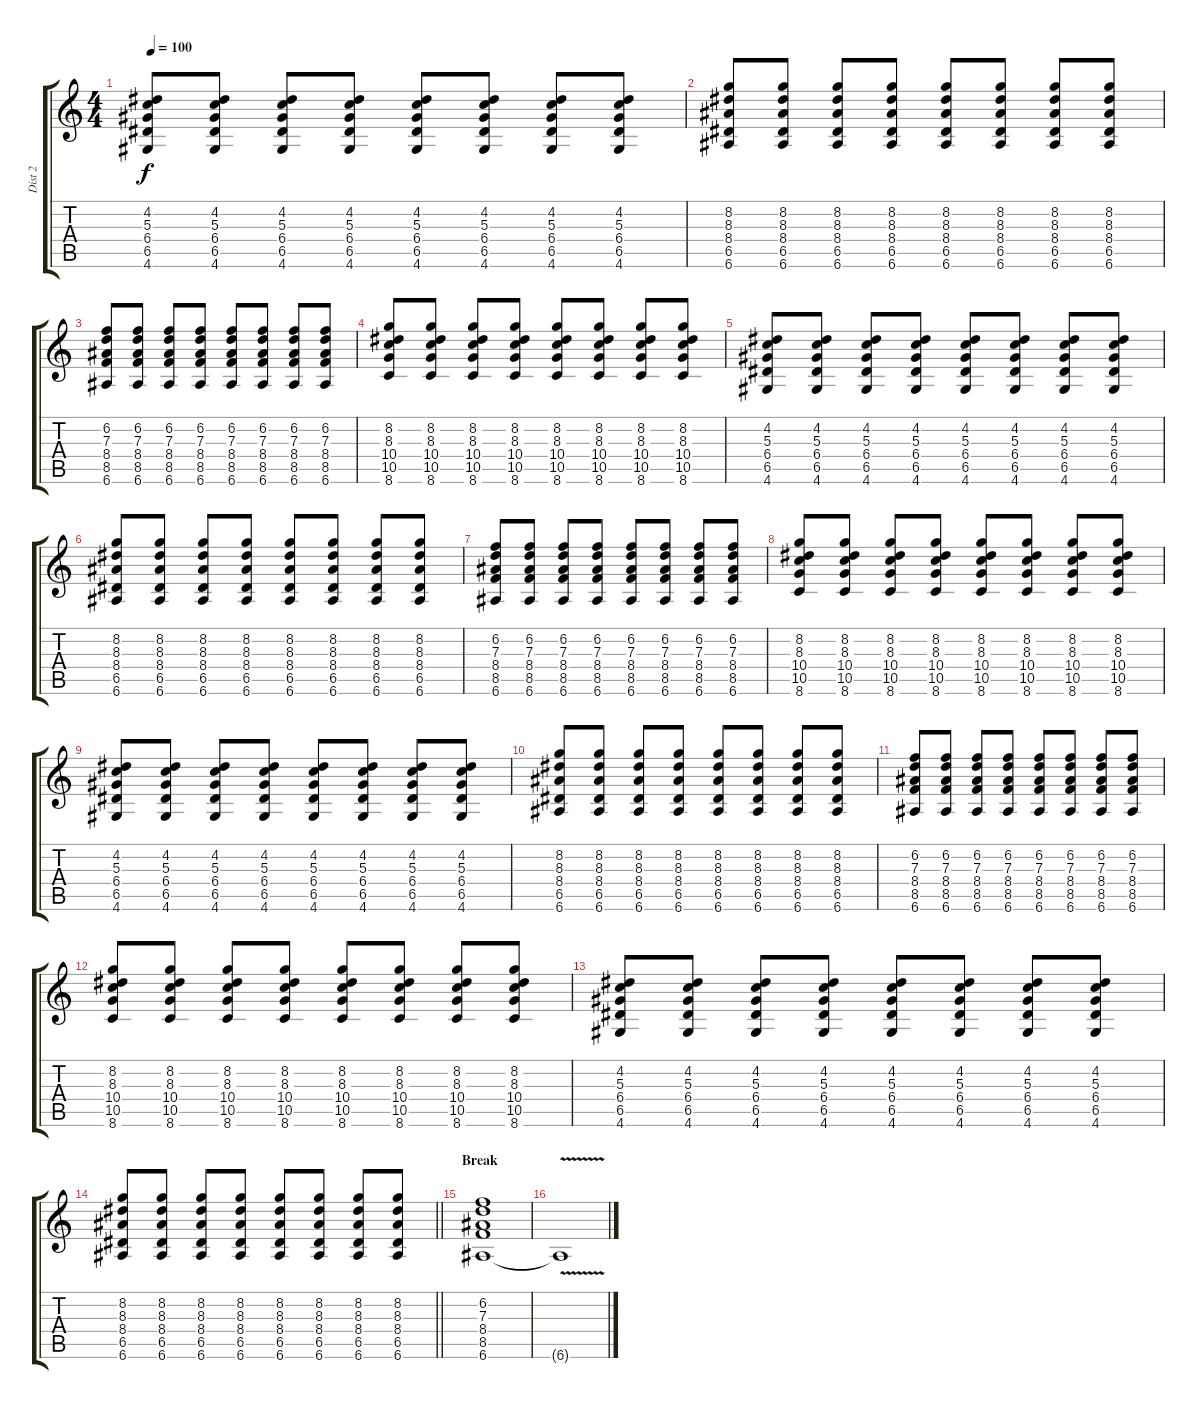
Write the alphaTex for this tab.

\track ("Dist 2" "Dist 2") {instrument overdrivenguitar}
\staff {score tabs}
\tuning (E4 B3 G3 D3 A2 E2) {hide}
\ts (4 4)
\tempo 100
\clef g2
\ks c
(4.2 5.3 6.4 6.5 4.6).8{dy f} (4.2 5.3 6.4 6.5 4.6).8 (4.2 5.3 6.4 6.5 4.6).8 (4.2 5.3 6.4 6.5 4.6).8 (4.2 5.3 6.4 6.5 4.6).8 (4.2 5.3 6.4 6.5 4.6).8 (4.2 5.3 6.4 6.5 4.6).8 (4.2 5.3 6.4 6.5 4.6).8 |
(8.2 8.3 8.4 6.5 6.6).8 (8.2 8.3 8.4 6.5 6.6).8 (8.2 8.3 8.4 6.5 6.6).8 (8.2 8.3 8.4 6.5 6.6).8 (8.2 8.3 8.4 6.5 6.6).8 (8.2 8.3 8.4 6.5 6.6).8 (8.2 8.3 8.4 6.5 6.6).8 (8.2 8.3 8.4 6.5 6.6).8 |
(6.2 7.3 8.4 8.5 6.6).8 (6.2 7.3 8.4 8.5 6.6).8 (6.2 7.3 8.4 8.5 6.6).8 (6.2 7.3 8.4 8.5 6.6).8 (6.2 7.3 8.4 8.5 6.6).8 (6.2 7.3 8.4 8.5 6.6).8 (6.2 7.3 8.4 8.5 6.6).8 (6.2 7.3 8.4 8.5 6.6).8 |
(8.2 8.3 10.4 10.5 8.6).8 (8.2 8.3 10.4 10.5 8.6).8 (8.2 8.3 10.4 10.5 8.6).8 (8.2 8.3 10.4 10.5 8.6).8 (8.2 8.3 10.4 10.5 8.6).8 (8.2 8.3 10.4 10.5 8.6).8 (8.2 8.3 10.4 10.5 8.6).8 (8.2 8.3 10.4 10.5 8.6).8 |
(4.2 5.3 6.4 6.5 4.6).8 (4.2 5.3 6.4 6.5 4.6).8 (4.2 5.3 6.4 6.5 4.6).8 (4.2 5.3 6.4 6.5 4.6).8 (4.2 5.3 6.4 6.5 4.6).8 (4.2 5.3 6.4 6.5 4.6).8 (4.2 5.3 6.4 6.5 4.6).8 (4.2 5.3 6.4 6.5 4.6).8 |
(8.2 8.3 8.4 6.5 6.6).8 (8.2 8.3 8.4 6.5 6.6).8 (8.2 8.3 8.4 6.5 6.6).8 (8.2 8.3 8.4 6.5 6.6).8 (8.2 8.3 8.4 6.5 6.6).8 (8.2 8.3 8.4 6.5 6.6).8 (8.2 8.3 8.4 6.5 6.6).8 (8.2 8.3 8.4 6.5 6.6).8 |
(6.2 7.3 8.4 8.5 6.6).8 (6.2 7.3 8.4 8.5 6.6).8 (6.2 7.3 8.4 8.5 6.6).8 (6.2 7.3 8.4 8.5 6.6).8 (6.2 7.3 8.4 8.5 6.6).8 (6.2 7.3 8.4 8.5 6.6).8 (6.2 7.3 8.4 8.5 6.6).8 (6.2 7.3 8.4 8.5 6.6).8 |
(8.2 8.3 10.4 10.5 8.6).8 (8.2 8.3 10.4 10.5 8.6).8 (8.2 8.3 10.4 10.5 8.6).8 (8.2 8.3 10.4 10.5 8.6).8 (8.2 8.3 10.4 10.5 8.6).8 (8.2 8.3 10.4 10.5 8.6).8 (8.2 8.3 10.4 10.5 8.6).8 (8.2 8.3 10.4 10.5 8.6).8 |
(4.2 5.3 6.4 6.5 4.6).8 (4.2 5.3 6.4 6.5 4.6).8 (4.2 5.3 6.4 6.5 4.6).8 (4.2 5.3 6.4 6.5 4.6).8 (4.2 5.3 6.4 6.5 4.6).8 (4.2 5.3 6.4 6.5 4.6).8 (4.2 5.3 6.4 6.5 4.6).8 (4.2 5.3 6.4 6.5 4.6).8 |
(8.2 8.3 8.4 6.5 6.6).8 (8.2 8.3 8.4 6.5 6.6).8 (8.2 8.3 8.4 6.5 6.6).8 (8.2 8.3 8.4 6.5 6.6).8 (8.2 8.3 8.4 6.5 6.6).8 (8.2 8.3 8.4 6.5 6.6).8 (8.2 8.3 8.4 6.5 6.6).8 (8.2 8.3 8.4 6.5 6.6).8 |
(6.2 7.3 8.4 8.5 6.6).8 (6.2 7.3 8.4 8.5 6.6).8 (6.2 7.3 8.4 8.5 6.6).8 (6.2 7.3 8.4 8.5 6.6).8 (6.2 7.3 8.4 8.5 6.6).8 (6.2 7.3 8.4 8.5 6.6).8 (6.2 7.3 8.4 8.5 6.6).8 (6.2 7.3 8.4 8.5 6.6).8 |
(8.2 8.3 10.4 10.5 8.6).8 (8.2 8.3 10.4 10.5 8.6).8 (8.2 8.3 10.4 10.5 8.6).8 (8.2 8.3 10.4 10.5 8.6).8 (8.2 8.3 10.4 10.5 8.6).8 (8.2 8.3 10.4 10.5 8.6).8 (8.2 8.3 10.4 10.5 8.6).8 (8.2 8.3 10.4 10.5 8.6).8 |
(4.2 5.3 6.4 6.5 4.6).8 (4.2 5.3 6.4 6.5 4.6).8 (4.2 5.3 6.4 6.5 4.6).8 (4.2 5.3 6.4 6.5 4.6).8 (4.2 5.3 6.4 6.5 4.6).8 (4.2 5.3 6.4 6.5 4.6).8 (4.2 5.3 6.4 6.5 4.6).8 (4.2 5.3 6.4 6.5 4.6).8 |
\barLineRight lightlight
(8.2 8.3 8.4 6.5 6.6).8 (8.2 8.3 8.4 6.5 6.6).8 (8.2 8.3 8.4 6.5 6.6).8 (8.2 8.3 8.4 6.5 6.6).8 (8.2 8.3 8.4 6.5 6.6).8 (8.2 8.3 8.4 6.5 6.6).8 (8.2 8.3 8.4 6.5 6.6).8 (8.2 8.3 8.4 6.5 6.6).8 |
\section ("" "Break")
(6.2 7.3 8.4 8.5 6.6).1 |
6.6{v t}.1
